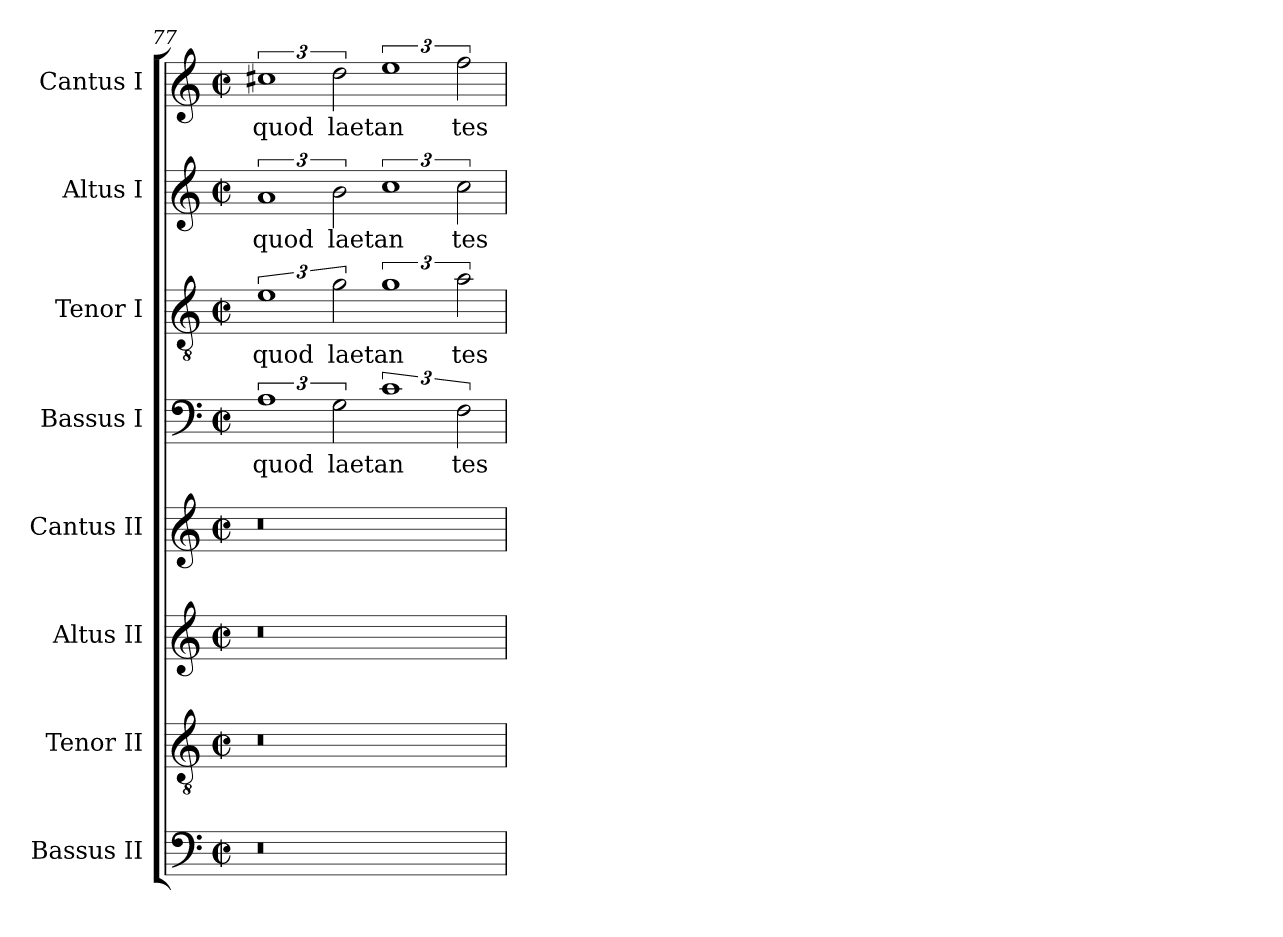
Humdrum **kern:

**kern	**kern	**kern	**kern	**kern	**text	**kern	**text	**kern	**text	**kern	**text
*part8	*part7	*part6	*part5	*part4	*part4	*part3	*part3	*part2	*part2	*part1	*part1
*staff8	*staff7	*staff6	*staff5	*staff4	*staff4	*staff3	*staff3	*staff2	*staff2	*staff1	*staff1
*I"Bassus II	*I"Tenor II	*I"Altus II	*I"Cantus II	*I"Bassus I	*	*I"Tenor I	*	*I"Altus I	*	*I"Cantus I	*
!!LO:PB:g=z
*clefF4	*clefGv2	*clefG2	*clefG2	*clefF4	*	*clefGv2	*	*clefG2	*	*clefG2	*
*M2/2	*M2/2	*M2/2	*M2/2	*M2/2	*	*M2/2	*	*M2/2	*	*M2/2	*
*met(c|)	*met(c|)	*met(c|)	*met(c|)	*met(c|)	*	*met(c|)	*	*met(c|)	*	*met(c|)	*
=77	=77	=77	=77	=77	=77	=77	=77	=77	=77	=77	=77
!	!	!	!	!	!LO:LY:b:cj	!	!LO:LY:b:cj	!	!LO:LY:b:cj	!	!LO:LY:b:cj
0r	0r	0r	0r	3%2A	quod	3%2e	quod	3%2a	quod	3%2cc#X	quod
!	!	!	!	!	!LO:LY:b	!	!LO:LY:b	!	!LO:LY:b	!	!LO:LY:b
.	.	.	.	3G\	laetan	3g\	laetan	3b\	laetan	3dd\	laetan
.	.	.	.	3%2c	.	3%2g	.	3%2cc	.	3%2ee	.
!	!	!	!	!	!LO:LY:b:cj	!	!LO:LY:b:cj	!	!LO:LY:b:cj	!	!LO:LY:b:cj
.	.	.	.	3F\	tes	3a\	tes	3cc\	tes	3ff\	tes
=	=	=	=	=	=	=	=	=	=	=	=
*-	*-	*-	*-	*-	*-	*-	*-	*-	*-	*-	*-
